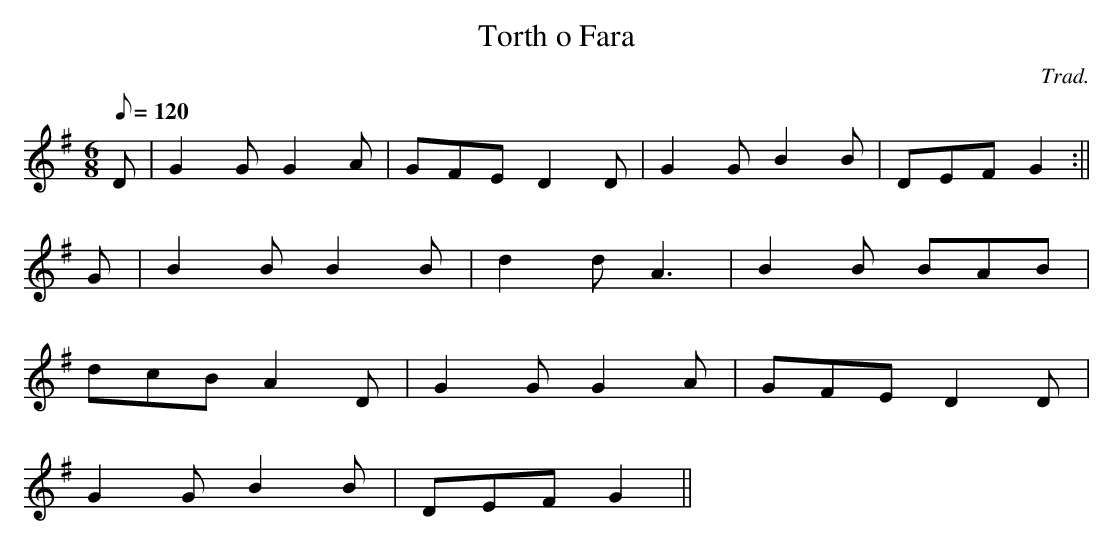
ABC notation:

X:1
T:Torth o Fara
M:6/8
L:1/8
Q:120
C:Trad.
K:G
D | G2 G G2 A | GFE D2 D | G2 G B2 B | DEF G2 :||
G | B2 B B2 B | d2 d A3 | B2 B BAB|
dcB A2 D | G2 G G2 A | GFE D2 D |
G2 G B2 B | DEF G2 ||
